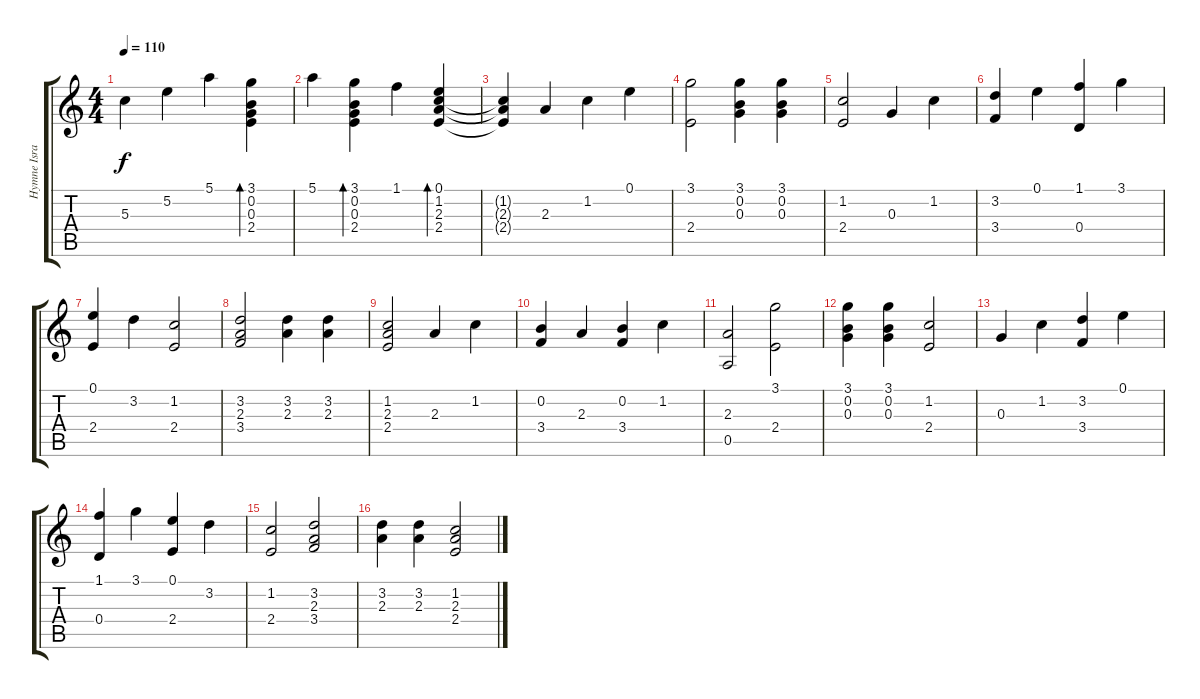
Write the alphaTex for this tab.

\track ("Hymne Israélien" "Hymne Isra") {instrument acousticguitarnylon}
\staff {score tabs}
\tuning (E4 B3 G3 D3 A2 E2) {hide}
\ts (4 4)
\tempo 110
\clef g2
\ks c
5.3.4{dy f} 5.2.4 5.1.4 (3.1 0.2 0.3 2.4).4{bd 60} |
5.1.4 (3.1 0.2 0.3 2.4).4{bd 60} 1.1.4 (0.1 1.2 2.3 2.4).4{bd 60} |
(1.2{t} 2.3{t} 2.4{t}).4 2.3.4 1.2.4 0.1.4 |
(3.1 2.4).2 (3.1 0.2 0.3).4 (3.1 0.2 0.3).4 |
(1.2 2.4).2 0.3.4 1.2.4 |
(3.2 3.4).4 0.1.4 (1.1 0.4).4 3.1.4 |
(0.1 2.4).4 3.2.4 (1.2 2.4).2 |
(3.2 2.3 3.4).2 (3.2 2.3).4 (3.2 2.3).4 |
(1.2 2.3 2.4).2 2.3.4 1.2.4 |
(0.2 3.4).4 2.3.4 (0.2 3.4).4 1.2.4 |
(2.3 0.5).2 (3.1 2.4).2 |
(3.1 0.2 0.3).4 (3.1 0.2 0.3).4 (1.2 2.4).2 |
0.3.4 1.2.4 (3.2 3.4).4 0.1.4 |
(1.1 0.4).4 3.1.4 (0.1 2.4).4 3.2.4 |
(1.2 2.4).2 (3.2 2.3 3.4).2 |
(3.2 2.3).4 (3.2 2.3).4 (1.2 2.3 2.4).2
